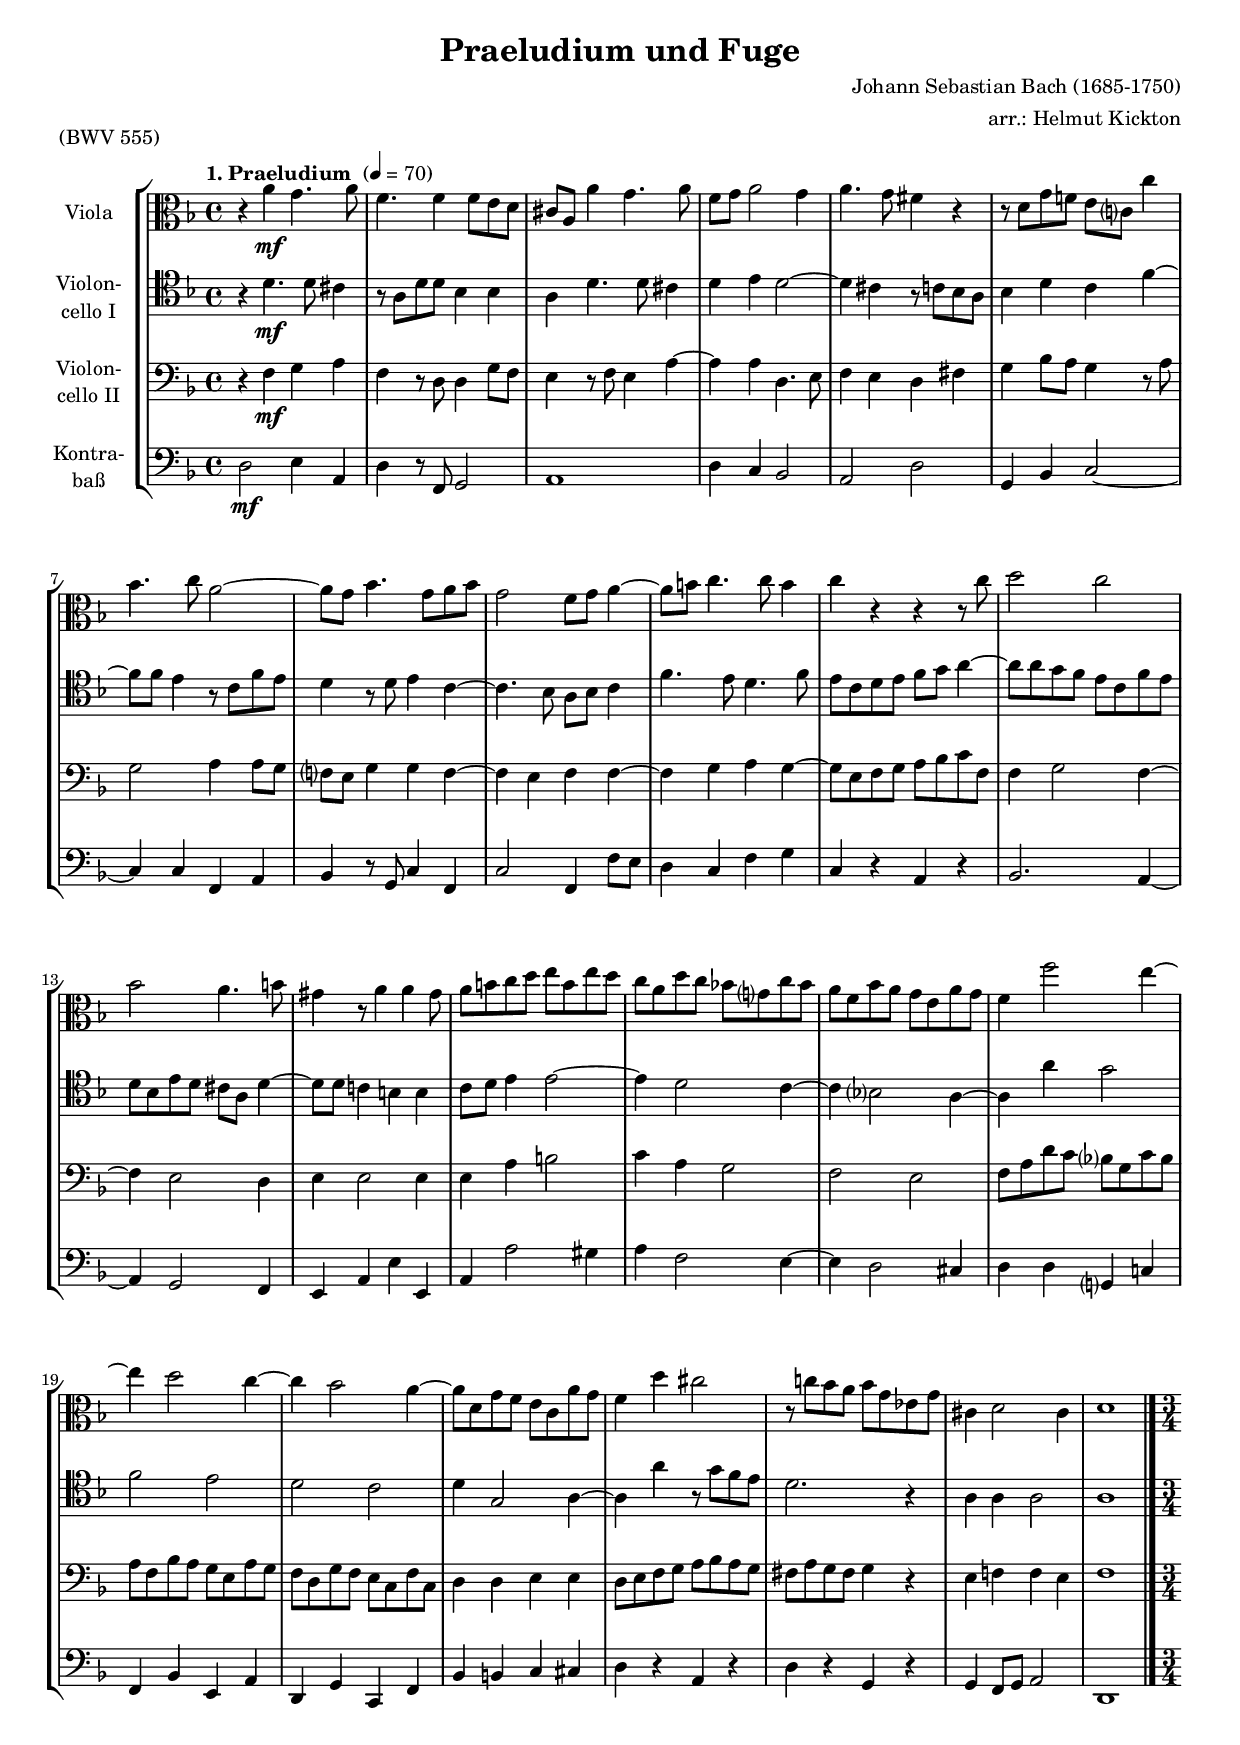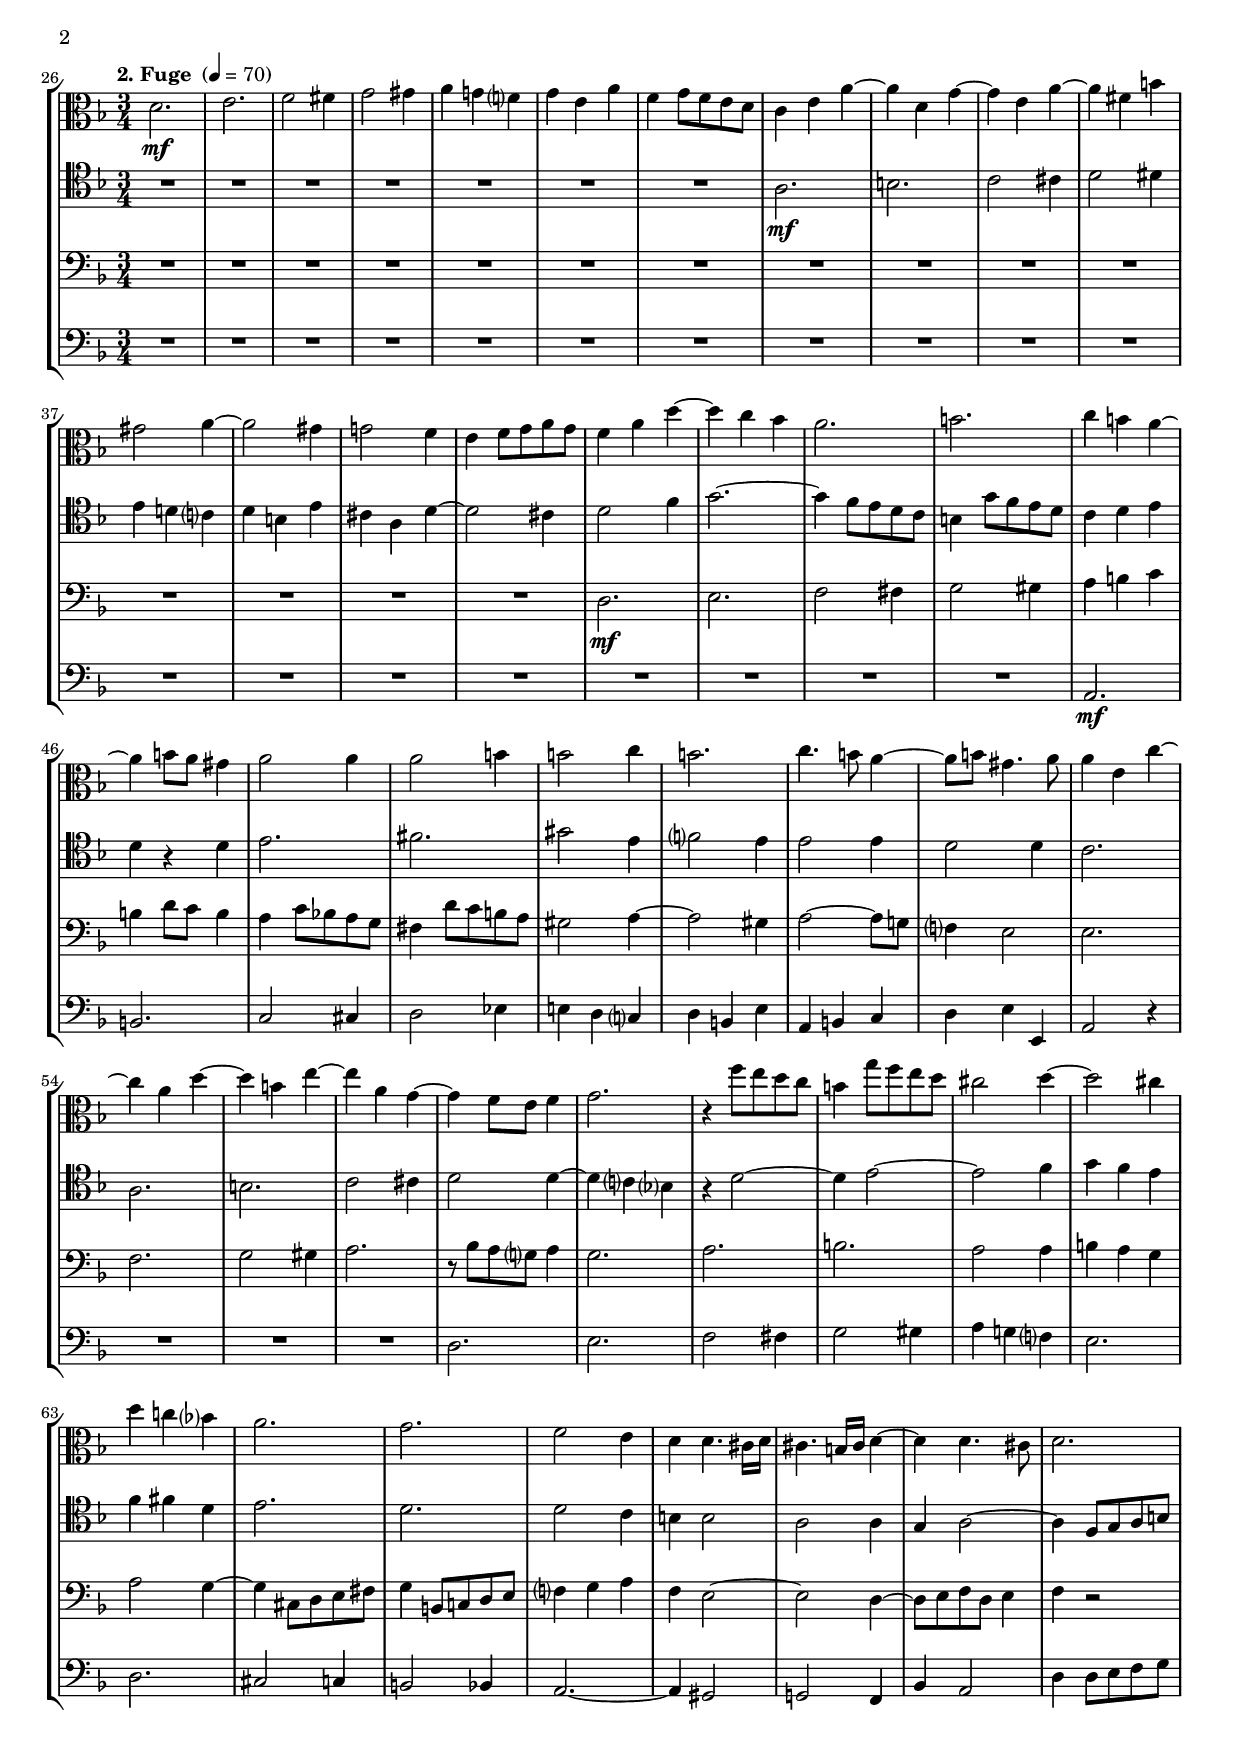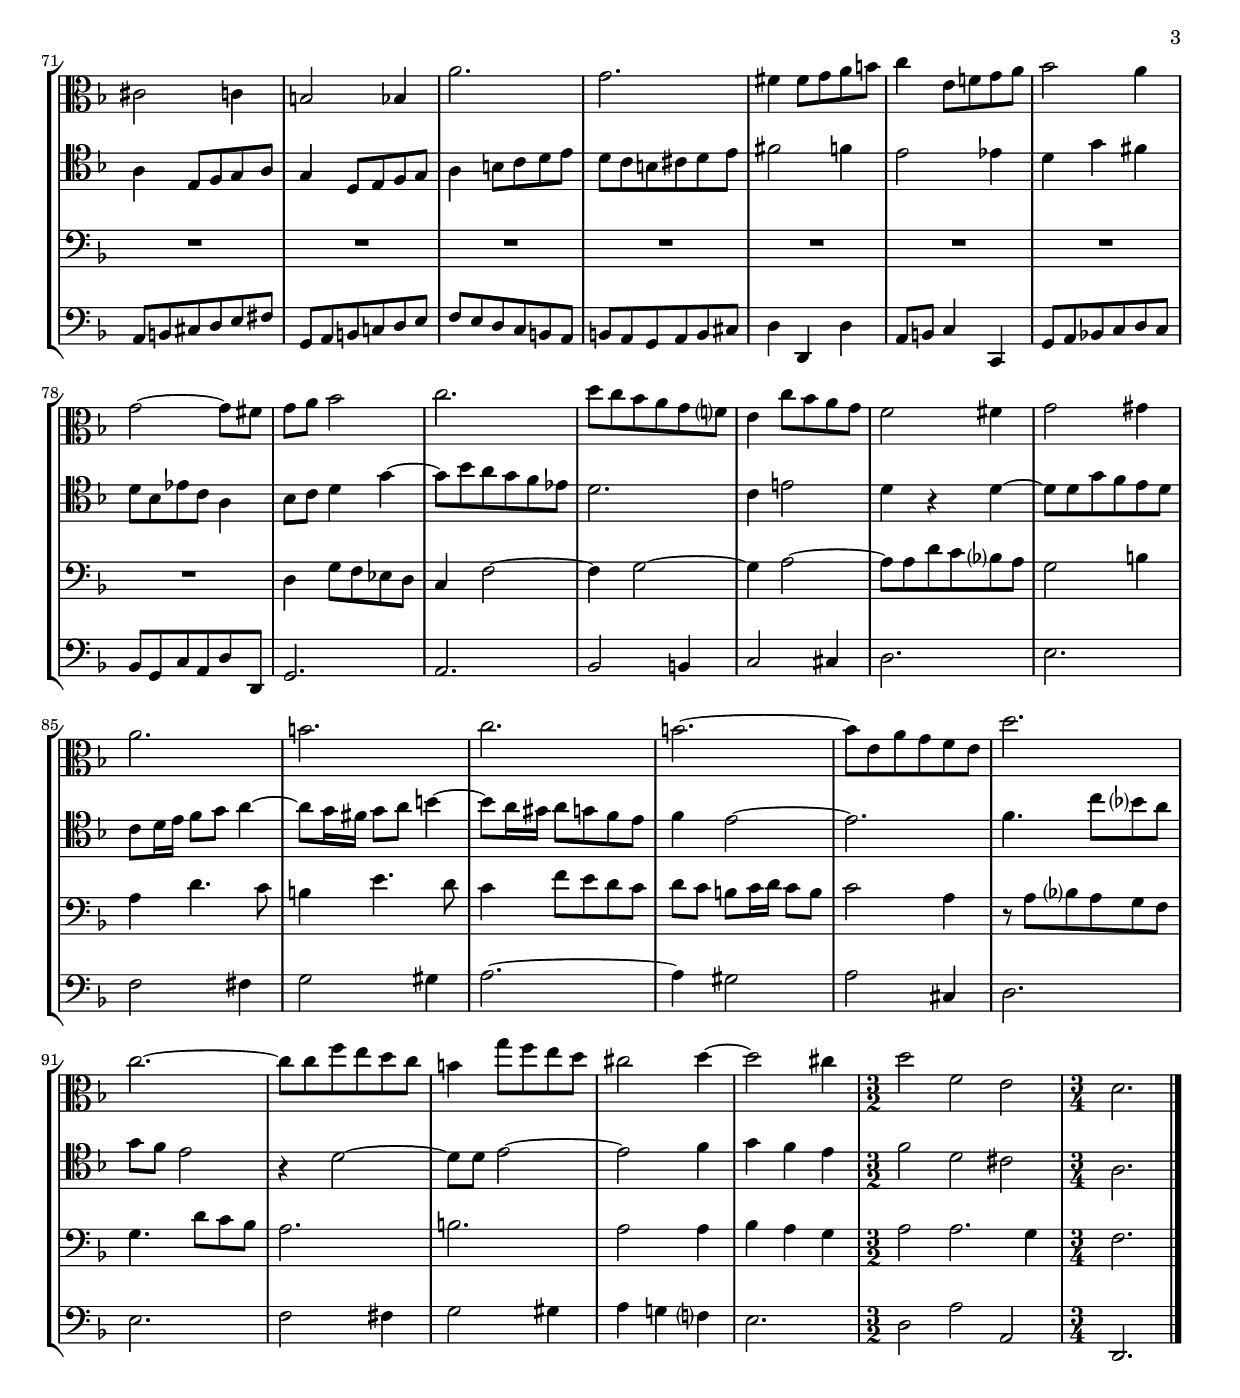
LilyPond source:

\version "2.16.2"
\include "deutsch.ly"
  
#(set-global-staff-size 17.5)

\header {
  title     = "Praeludium und Fuge"
  composer  = "Johann Sebastian Bach (1685-1750)"
  arranger  = "arr.: Helmut Kickton"
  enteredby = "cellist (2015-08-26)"
  piece     = "(BWV 555)"
}

voiceconsts = {
  \key d \minor
  \clef "bass"
% \numericTimeSignature
  \compressFullBarRests
}

%minstr = "harpsichord"
mihi = "string ensemble 1"
%minstr = "accordion"
miba = "bassoon"
milo = "drawbar organ"

introa = {        \tempo "1. Praeludium " 4=70 \time 4/4 }
introb = { \break \tempo "2. Fuge "       4=70 \time 3/4 }

va = \relative c'' {
  \voiceconsts
  \clef "alto"

  \introa
  r4 a\mf g4. a8
  f4. f4 f8 e d
  cis a a'4 g4. a8
  f g a2 g4

  a4. g8 fis4 r
  r8 d g f! e c? c'4
  b4. c8 a2~
  a8 g b4. g8 a b

  g2 f8 g a4~
  a8 h c4. c8 h4
  c r r r8 c
  d2 c

  b a4. h8
  gis4 r8 a4 a gis8
  a h c d e h e d
  c a d c b! g? c b

  a f b a g e a g
  f4 f'2 e4~
  e d2 c4~
  c b2 a4~

  a8 d, g f e c a' g
  f4 d' cis2
  r8 c! b a b g es g
  cis,4 d2 cis4
  d1 \bar "|."

  \introb
  d2.\mf
  e
  f2 fis4
  g2 gis4
  a g! f?
  g e a
  f g8 f e d
  c4 e a~
  a d, g~
  g e a~
  a fis h
  gis2
  a4~

  a2 gis4
  g!2 f4
  e f8 g a g
  f4 a d~
  d c b
  a2.
  h
  c4 h a~
  a h8 a gis4

  a2 a4
  a2 h4
  h2 c4
  h2.
  c4. h8 a4~
  a8 h gis4. a8
  a4 e c'~
  c a d~
  d h e~

  e a, g~
  g f8 e f4
  g2.
  r4 f'8 e d c
  h4 g'8 f e d
  cis2 d4~
  d2 cis4
  d c! b?
  a2.
  
  g
  f2 e4
  d d4. cis16 d
  cis4. h16 cis d4~
  d d4. cis8
  d2.
  cis2 c4

  h2 b4
  a'2.
  g
  fis4 fis8 g a h
  c4 e,8 f! g a
  b2 a4

  g2~ g8 fis
  g a b2
  c2.
  d8 c b a g f?
  e4 c'8 b a g
  f2 fis4

  g2 gis4
  a2.
  h
  c
  h~
  h8 e, a g f e

  d'2.
  c~
  c8 c f e d c
  h4 g'8 f e d
  cis2 d4~
  d2 cis4 \time 3/2
  d2 f, e \time 3/4
  d2. \bar "|."

}

vb = \relative c' {
  \voiceconsts
  \clef "tenor"

  r4 d4.\mf d8 cis4
  r8 a d d b4 b
  a d4. d8 cis4
  d e d2~

  d4 cis r8 c b a
  b4 d c f~
  f8 f e4 r8 c f e
  d4 r8 d e4 c~

  c4. b8 a b c4
  f4. e8 d4. f8
  e c d e f g a4~
  a8 a g f e c f e

  d b e d cis a d4~
  d8 d c!4 h h
  c8 d e4 e2~
  e4 d2 c4~

  c b?2 a4~
  a a' g2
  f e
  d c
  d4 g,2 a4~
  a a' r8 g f e
  d2. r4
  a a a2
  a1 \bar "|."
  
  \introb
  R2.*7
  a2.\mf
  h
  c2 cis4
  d2 dis4
  e d! c?

  d h e
  cis a d~
  d2 cis4
  d2 f4
  g2.~
  g4 f8 e d c
  h4 g'8 f e d
  c4 d e
  d r d

  e2.
  fis
  gis2 e4
  f?2 e4
  e2 e4
  d2 d4
  c2.
  a
  h

  c2 cis4
  d2 d4~
  d c? b?
  r d2~
  d4 e2~
  e f4
  g f e
  f fis d
  e2.

  d
  d2 c4
  h h2
  a a4
  g a2~
  a4 f8 g a h
  a4 e8 f g a

  g4 d8 e f g
  a4 h8 c d e
  d c h cis d e
  fis2 f4
  e2 es4
  d g fis

  d8 b es c a4
  b8 c d4 g~
  g8 b a g f es
  d2.
  c4 e!2
  d4 r d~

  d8 d g f e d
  c d16 e f8 g a4~
  a8 g16 fis g8 a h4~
  h8 a16 gis a8 g f e
  f4 e2~
  e2.

  f4. c'8 b? a
  g f e2
  r4 d2~
  d8 d e2~
  e f4
  g f e \time 3/2
  f2 d cis \time 3/4
  a2. \bar "|." 
}

vc = \relative c {
  \voiceconsts

  r4 f\mf g a
  f r8 d d4 g8 f
  e4 r8 f e4 a~
  a a d,4. e8

  f4 e d fis
  g b8 a g4 r8 a
  g2 a4 a8 g
  f? e g4 g f~

  f e f f~
  f g a g~
  g8 e f g a b c f,
  f4 g2 f4~

  f e2 d4
  e e2 e4
  e a h2
  c4 a g2

  f e
  f8 a d c b? g c b
  a f b a g e a g
  f d g f e c f c

  d4 d e e
  d8 e f g a b a g
  fis a g fis g4 r
  e f! f e
  f1 \bar "|."

  \introb
  R2.*15
  d2.\mf
  e
  f2 fis4
  g2 gis4
  a h c
  h d8 c h4

  a c8 b! a g
  fis4 d'8 c h a
  gis2 a4~
  a2 gis4
  a2~ a8 g!
  f?4 e2
  e2.
  f
  g2 gis4

  a2.
  r8 b a g? a4
  g2.
  a
  h
  a2 a4
  h a g
  a2 g4~
  g cis,8 d e fis

  g4 h,8 c! d e
  f?4 g a
  f e2~
  e d4~
  d8 e f d e4
  f r2
  
  R2.*8
  d4 g8 f es d
  c4 f2~
  f4 g2~
  g4 a2~
  a8 a d c b? a

  g2 h4
  a d4. c8
  h4 e4. d8
  c4 f8 e d c
  d c h c16 d c8 h
  c2 a4

  r8 a b? a g f
  g4. d'8 c b
  a2.
  h
  a2 a4
  b a g \time 3/2
  a2 a2. g4 \time 3/4
  f2. \bar "|."
}

vd = \relative c {
  \voiceconsts

  d2\mf e4 a,
  d r8 f, g2
  a1
  d4 c b2

  a d
  g,4 b c2~
  c4 c f, a
  b r8 g c4 f,

  c'2 f,4 f'8 e
  d4 c f g
  c, r a r
  b2. a4~

  a g2 f4
  e a e' e,
  a a'2 gis4
  a f2 e4~

  e d2 cis4
  d d g,? c!
  f, b e, a
  d, g c, f

  b h c cis
  d r a r
  d r g, r
  g f8 g a2
  d,1 \bar "|."
  
  \introb
  R2.*19
  a'2.\mf
  h

  c2 cis4
  d2 es4
  e! d c?
  d h e
  a, h c
  d e e,
  a2 r4
  
  R2.*3
  d2.
  e
  f2 fis4
  g2 gis4
  a g! f?
  e2.
  d
  cis2 c4

  h2 b4
  a2.~
  a4 gis2
  g! f4
  b a2
  d4 d8 e f g
  a, h cis d e fis

  g, a h c! d e
  f e d c h a
  h a g a h cis
  d4 d, d'
  a8 h c4 c,
  g'8 a b! c d c

  b g c a d d,
  g2.
  a
  b2 h4
  c2 cis4
  d2.

  e
  f2 fis4
  g2 gis4
  a2.~
  a4 gis2
  a cis,4

  d2.
  e f2 fis4
  g2 gis4
  a g! f?
  e2. \time 3/2
  d2 a' a, \time 3/4
  d,2. \bar "|."
}


music = \new StaffGroup <<
      \new Staff {
	\set Staff.midiInstrument = \mihi
	\set Staff.instrumentName = \markup \center-column { "Viola" }
	\transpose d d { \va }
      }

      \new Staff {
	\set Staff.midiInstrument = \miba
	\set Staff.instrumentName = \markup \center-column { "Violon-" "cello I" }
	\transpose d d { \vb }
      }

      \new Staff {
	\set Staff.midiInstrument = \miba
	\set Staff.instrumentName = \markup \center-column { "Violon-" "cello II" }
	\transpose d d { \vc }
      }

      \new Staff {
	\set Staff.midiInstrument = \milo
	\set Staff.instrumentName = \markup \center-column { "Kontra-" "baß" }
	\transpose d d { \vd }
      }
>>

\book {
  \score {
    \music
    \layout {}
  }

  \score {
    \unfoldRepeats \music

    \midi {
      \context {
        \Score
      }
    }
  }
}
